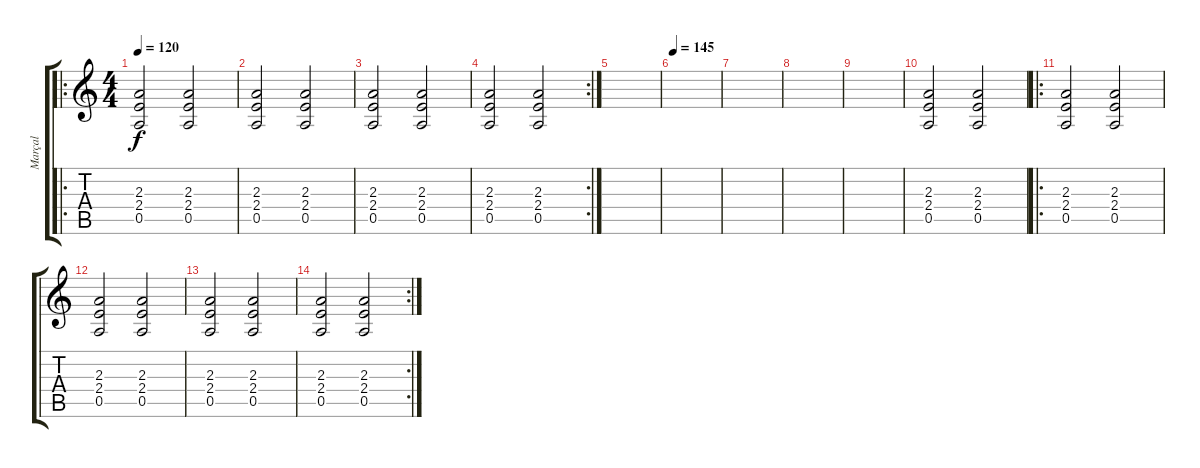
\track ("Marçal" "Marçal") {instrument distortionguitar}
\staff {score tabs}
\tuning (E4 B3 G3 D3 A2 E2) {hide}
\ro
\ts (4 4)
\tempo 120
\clef g2
\ks c
(2.3 2.4 0.5).2{dy f} (2.3 2.4 0.5).2 |
(2.3 2.4 0.5).2 (2.3 2.4 0.5).2 |
(2.3 2.4 0.5).2 (2.3 2.4 0.5).2 |
\rc 2
(2.3 2.4 0.5).2 (2.3 2.4 0.5).2 |
|
\tempo 145
|
|
|
|
(2.3 2.4 0.5).2 (2.3 2.4 0.5).2 |
\ro
(2.3 2.4 0.5).2 (2.3 2.4 0.5).2 |
(2.3 2.4 0.5).2 (2.3 2.4 0.5).2 |
(2.3 2.4 0.5).2 (2.3 2.4 0.5).2 |
\rc 2
(2.3 2.4 0.5).2 (2.3 2.4 0.5).2
